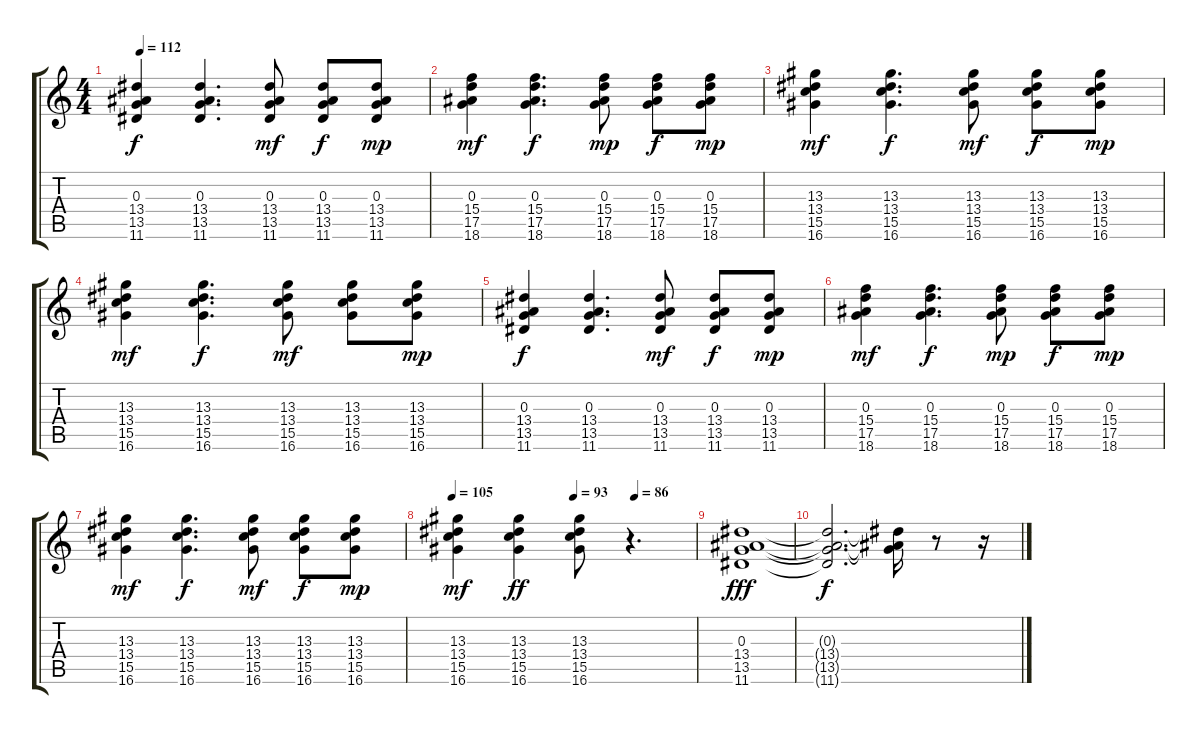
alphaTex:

\track "" {instrument acousticguitarsteel}
\staff {score tabs}
\tuning (E4 B3 G3 D3 A2 E2) {hide}
\ts (4 4)
\tempo 112
\clef g2
\ks c
(0.3 13.4 13.5 11.6).4{dy f} (0.3 13.4 13.5 11.6).4{d} (0.3 13.4 13.5 11.6).8{dy mf} (0.3 13.4 13.5 11.6).8{dy f} (0.3 13.4 13.5 11.6).8{dy mp} |
(0.3 15.4 17.5 18.6).4{dy mf} (0.3 15.4 17.5 18.6).4{d dy f} (0.3 15.4 17.5 18.6).8{dy mp} (0.3 15.4 17.5 18.6).8{dy f} (0.3 15.4 17.5 18.6).8{dy mp} |
(13.3 13.4 15.5 16.6).4{dy mf} (13.3 13.4 15.5 16.6).4{d dy f} (13.3 13.4 15.5 16.6).8{dy mf} (13.3 13.4 15.5 16.6).8{dy f} (13.3 13.4 15.5 16.6).8{dy mp} |
(13.3 13.4 15.5 16.6).4{dy mf} (13.3 13.4 15.5 16.6).4{d dy f} (13.3 13.4 15.5 16.6).8{dy mf} (13.3 13.4 15.5 16.6).8 (13.3 13.4 15.5 16.6).8{dy mp} |
(0.3 13.4 13.5 11.6).4{dy f} (0.3 13.4 13.5 11.6).4{d} (0.3 13.4 13.5 11.6).8{dy mf} (0.3 13.4 13.5 11.6).8{dy f} (0.3 13.4 13.5 11.6).8{dy mp} |
(0.3 15.4 17.5 18.6).4{dy mf} (0.3 15.4 17.5 18.6).4{d dy f} (0.3 15.4 17.5 18.6).8{dy mp} (0.3 15.4 17.5 18.6).8{dy f} (0.3 15.4 17.5 18.6).8{dy mp} |
(13.3 13.4 15.5 16.6).4{dy mf} (13.3 13.4 15.5 16.6).4{d dy f} (13.3 13.4 15.5 16.6).8{dy mf} (13.3 13.4 15.5 16.6).8{dy f} (13.3 13.4 15.5 16.6).8{dy mp} |
\tempo 105
\tempo (93 0.5)
\tempo (86 0.75)
(13.3 13.4 15.5 16.6).4{dy mf} (13.3 13.4 15.5 16.6).4{dy ff} (13.3 13.4 15.5 16.6).8 r.4{d} |
(0.3 13.4 13.5 11.6).1{dy fff} |
(0.3{t} 13.4{t} 13.5{t} 11.6{t}).2{d dy f} (0.3{t} 13.4{t} 13.5{t}).16 r.8 r.16
